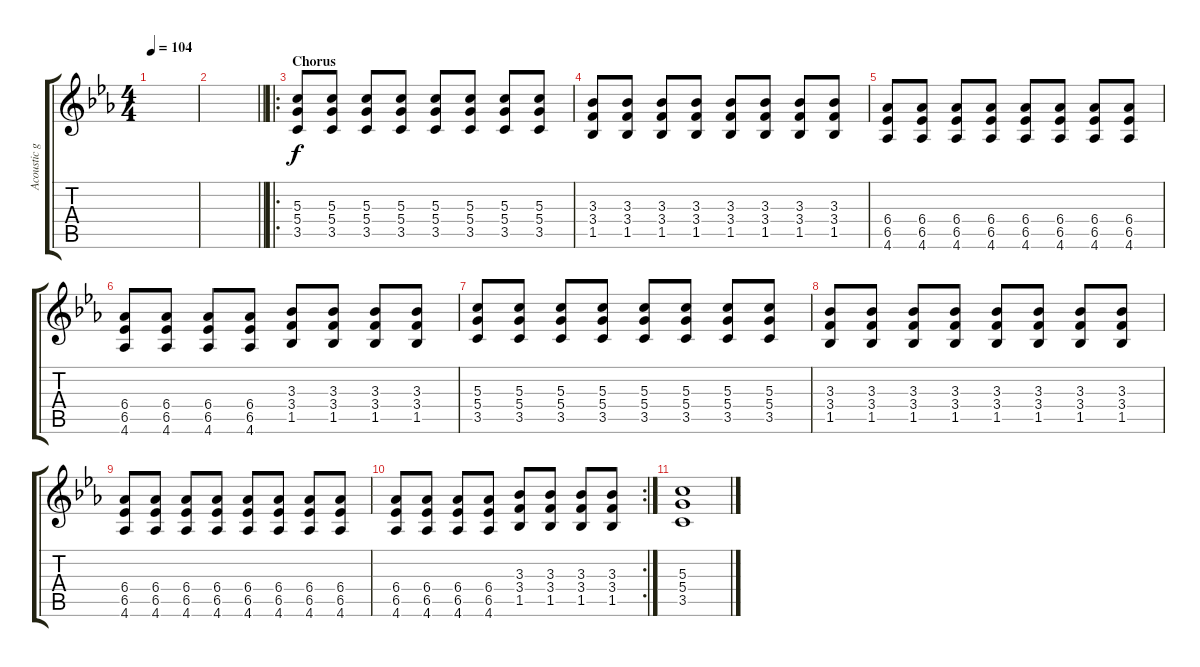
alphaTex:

\track ("Acoustic guitar (muted)" "Acoustic g") {instrument acousticguitarsteel}
\staff {score tabs}
\tuning (E4 B3 G3 D3 A2 E2) {hide}
\ts (4 4)
\tempo 104
\clef g2
\ks eb
|
\barLineRight lightlight
|
\ro
\section ("" "Chorus")
(5.3 5.4 3.5).8 (5.3 5.4 3.5).8 (5.3 5.4 3.5).8 (5.3 5.4 3.5).8 (5.3 5.4 3.5).8 (5.3 5.4 3.5).8 (5.3 5.4 3.5).8 (5.3 5.4 3.5).8 |
(3.3 3.4 1.5).8 (3.3 3.4 1.5).8 (3.3 3.4 1.5).8 (3.3 3.4 1.5).8 (3.3 3.4 1.5).8 (3.3 3.4 1.5).8 (3.3 3.4 1.5).8 (3.3 3.4 1.5).8 |
(6.4 6.5 4.6).8 (6.4 6.5 4.6).8 (6.4 6.5 4.6).8 (6.4 6.5 4.6).8 (6.4 6.5 4.6).8 (6.4 6.5 4.6).8 (6.4 6.5 4.6).8 (6.4 6.5 4.6).8 |
(6.4 6.5 4.6).8 (6.4 6.5 4.6).8 (6.4 6.5 4.6).8 (6.4 6.5 4.6).8 (3.3 3.4 1.5).8 (3.3 3.4 1.5).8 (3.3 3.4 1.5).8 (3.3 3.4 1.5).8 |
(5.3 5.4 3.5).8 (5.3 5.4 3.5).8 (5.3 5.4 3.5).8 (5.3 5.4 3.5).8 (5.3 5.4 3.5).8 (5.3 5.4 3.5).8 (5.3 5.4 3.5).8 (5.3 5.4 3.5).8 |
(3.3 3.4 1.5).8 (3.3 3.4 1.5).8 (3.3 3.4 1.5).8 (3.3 3.4 1.5).8 (3.3 3.4 1.5).8 (3.3 3.4 1.5).8 (3.3 3.4 1.5).8 (3.3 3.4 1.5).8 |
(6.4 6.5 4.6).8 (6.4 6.5 4.6).8 (6.4 6.5 4.6).8 (6.4 6.5 4.6).8 (6.4 6.5 4.6).8 (6.4 6.5 4.6).8 (6.4 6.5 4.6).8 (6.4 6.5 4.6).8 |
\rc 2
(6.4 6.5 4.6).8 (6.4 6.5 4.6).8 (6.4 6.5 4.6).8 (6.4 6.5 4.6).8 (3.3 3.4 1.5).8 (3.3 3.4 1.5).8 (3.3 3.4 1.5).8 (3.3 3.4 1.5).8 |
(5.3 5.4 3.5).1
